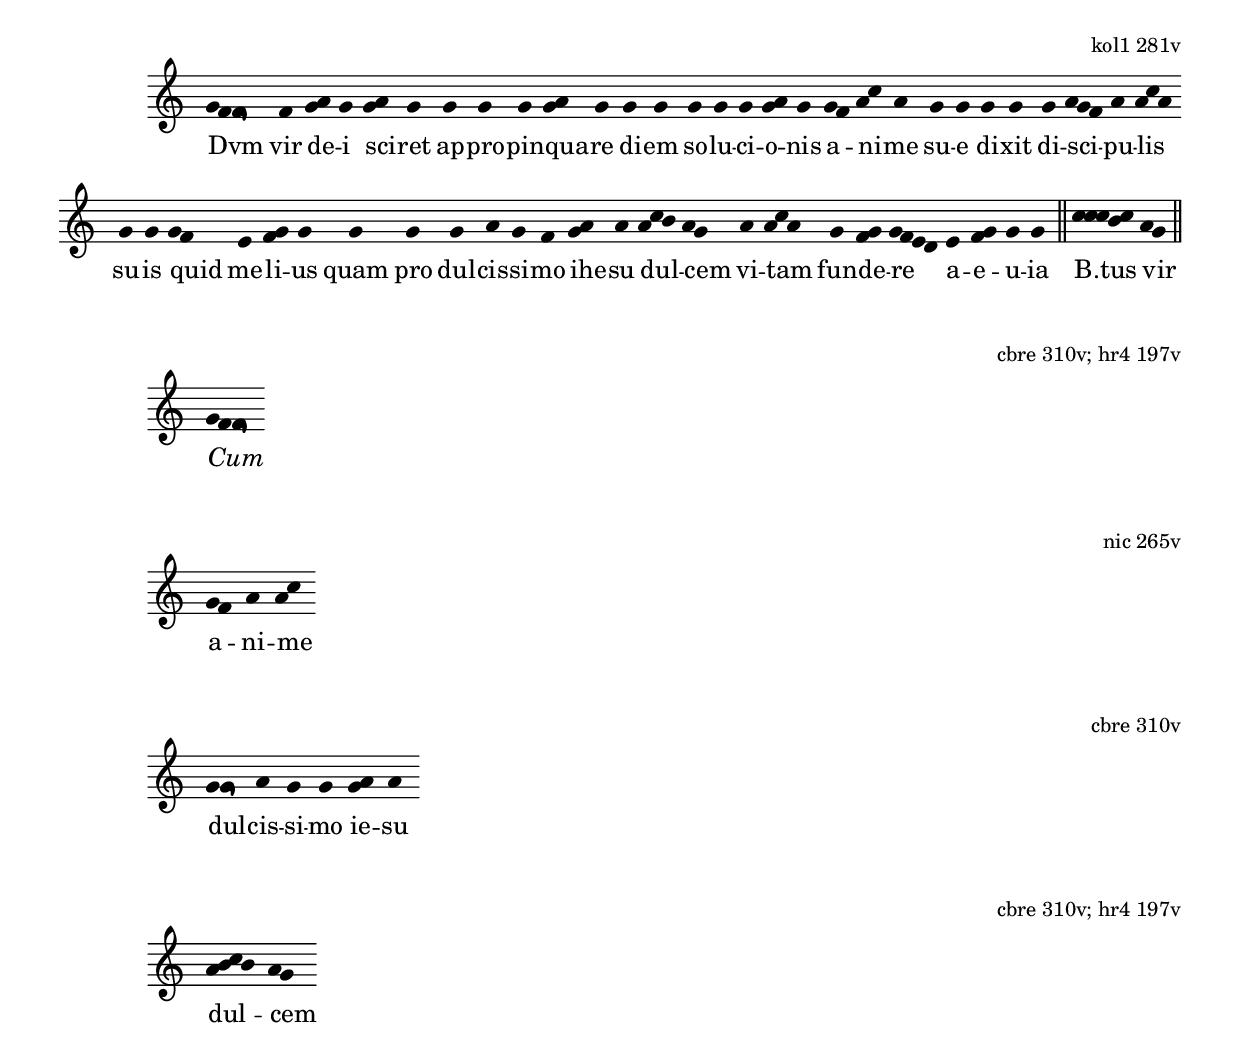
\version "2.19.32"

\include "../lib/synopsis.ily"

\score {
  \transpose c c' {
    \plainchant
    \melisma { g f \strophicus f } \bar "" f \bar "" \melisma { g a } g \bar "" \melisma { g a } g \bar "" g g g \melisma { g a } g \bar ""
    g g \bar "" g g g \melisma { g a } g \bar "" \melisma { g f } \melisma { a c' } a \bar "" g g \bar ""
    g g \bar "" g \melisma { a g f } a \melisma { a c' a } \bar "" g g \bar ""
    \melisma { g f } \bar "" e \melisma { f g } g \bar ""
    g \bar "" g \bar "" g a g f \bar "" \melisma { g a } a \bar ""
    \melisma { a c' b } \melisma { a g } \bar "" a \melisma { a c' a } \bar "" g \melisma { f g } \melisma { g f e d } \bar "" e \melisma { f g } g g \bar "||"

    \melisma { c' c' c' b c' } \bar "" \melisma { a g } \bar "||"
  }
  \addlyrics {
    Dvm vir de -- i sci -- ret ap -- pro -- pin -- qua -- re
    di -- em so -- lu -- ci -- o -- nis a -- ni -- me su -- e
    di -- xit di -- sci -- pu -- lis su -- is
    quid me -- li -- us
    quam pro dul -- cis -- si -- mo ihe -- su
    dul -- cem vi -- tam fun -- de -- re a -- e -- u -- ia

    B.tus vir
  }
  \header {
    quid = "antiphona"
    fontes = "kol1 281v"
  }
}

\score {
  \transpose c c' {
    \plainchant
    \melisma { g f \strophicus f }
  }
  \addlyrics {
    \markup\italic{Cum}
  }
  \header {
    fontes = "cbre 310v; hr4 197v"
  }
}

\score {
  \transpose c c' {
    \plainchant
    \melisma { g f } a \melisma { a c' }
  }
  \addlyrics {
    a -- ni -- me
  }
  \header {
    fontes = "nic 265v"
  }
}

\score {
  \transpose c c' {
    \plainchant
    \melisma { g \strophicus g } a g g \melisma { g a } a
  }
  \addlyrics {
    dul -- cis -- si -- mo ie -- su
  }
  \header {
    fontes = "cbre 310v"
  }
}

\score {
  \transpose c c' {
    \plainchant
    \melisma { a b c' b } \melisma { a g } % v cbre nejiste deleni: abcb/ag nebo ab/cbag ?
  }
  \addlyrics {
    dul -- cem
  }
  \header {
    fontes = "cbre 310v; hr4 197v"
  }
}
